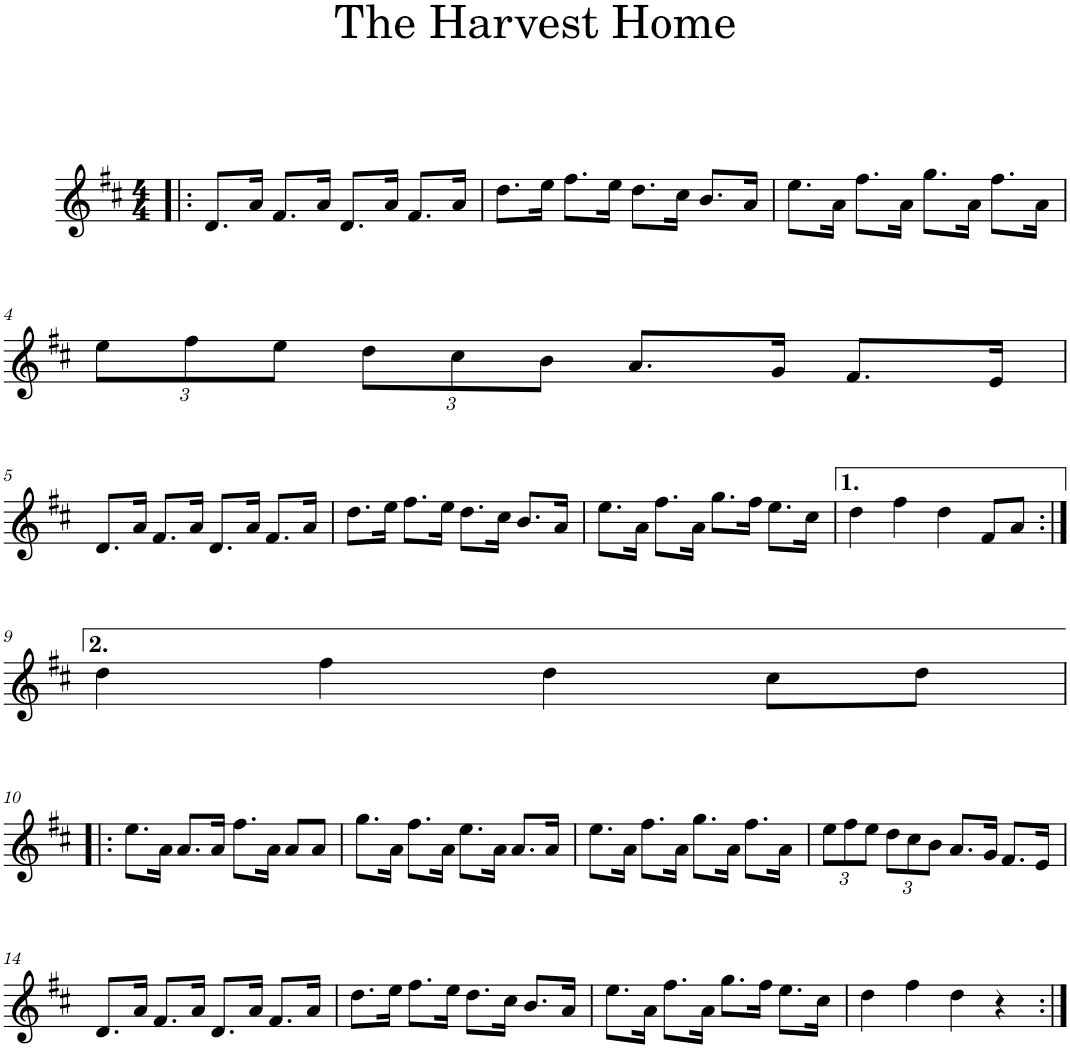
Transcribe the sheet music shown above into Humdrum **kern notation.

**kern
*part1
*staff1
*I"Flute
*I'Fl.
*clefG2
*k[f#c#]
*M4/4
=1!|:
8.d/L
16a/Jk
8.f#/L
16a/Jk
8.d/L
16a/Jk
8.f#/L
16a/Jk
=2
8.dd\L
16ee\Jk
8.ff#\L
16ee\Jk
8.dd\L
16cc#\Jk
8.b/L
16a/Jk
=3
8.ee\L
16a\Jk
8.ff#\L
16a\Jk
8.gg\L
16a\Jk
8.ff#\L
16a\Jk
!!LO:LB:g=z
=4
*Xbrackettup
12ee\L
12ff#\
12ee\J
12dd\L
12cc#\
12b\J
8.a/L
16g/Jk
8.f#/L
16e/Jk
!!LO:LB:g=z
=5
8.d/L
16a/Jk
8.f#/L
16a/Jk
8.d/L
16a/Jk
8.f#/L
16a/Jk
=6
8.dd\L
16ee\Jk
8.ff#\L
16ee\Jk
8.dd\L
16cc#\Jk
8.b/L
16a/Jk
=7
8.ee\L
16a\Jk
8.ff#\L
16a\Jk
8.gg\L
16ff#\Jk
8.ee\L
16cc#\Jk
=8
4dd\
4ff#\
4dd\
8f#/L
8a/J
!!LO:LB:g=z
=9:|!
4dd\
4ff#\
4dd\
8cc#\L
8dd\J
!!LO:LB:g=z
=10!|:
8.ee\L
16a\Jk
8.a/L
16a/Jk
8.ff#\L
16a\Jk
8a/L
8a/J
=11
8.gg\L
16a\Jk
8.ff#\L
16a\Jk
8.ee\L
16a\Jk
8.a/L
16a/Jk
=12
8.ee\L
16a\Jk
8.ff#\L
16a\Jk
8.gg\L
16a\Jk
8.ff#\L
16a\Jk
=13
12ee\L
12ff#\
12ee\J
12dd\L
12cc#\
12b\J
8.a/L
16g/Jk
8.f#/L
16e/Jk
!!LO:LB:g=z
=14
8.d/L
16a/Jk
8.f#/L
16a/Jk
8.d/L
16a/Jk
8.f#/L
16a/Jk
=15
8.dd\L
16ee\Jk
8.ff#\L
16ee\Jk
8.dd\L
16cc#\Jk
8.b/L
16a/Jk
=16
8.ee\L
16a\Jk
8.ff#\L
16a\Jk
8.gg\L
16ff#\Jk
8.ee\L
16cc#\Jk
=17
4dd\
4ff#\
4dd\
4r
=:|!
*-
